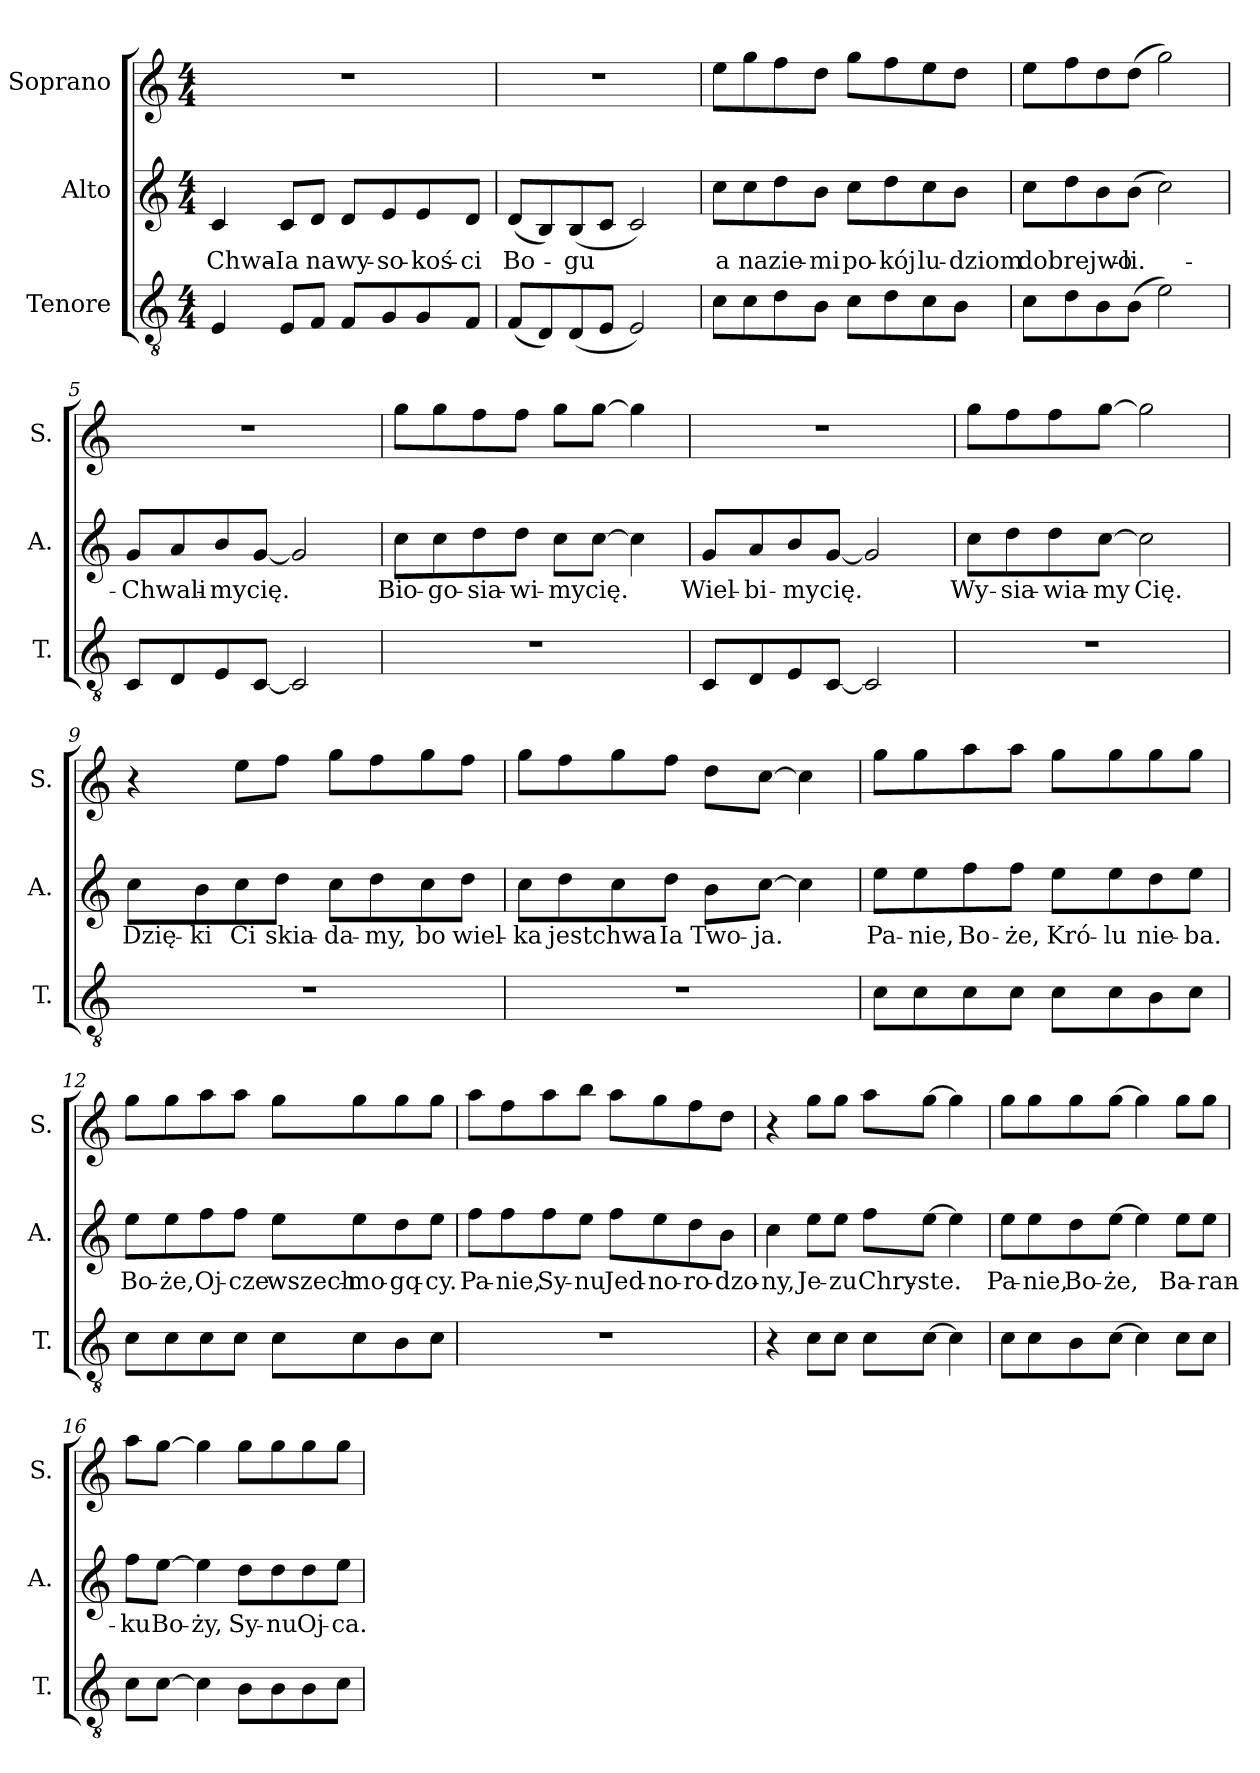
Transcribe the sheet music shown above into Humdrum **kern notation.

**kern	**kern	**text	**kern
*part3	*part2	*part2	*part1
*staff3	*staff2	*staff2	*staff1
*I"Tenore	*I"Alto	*	*I"Soprano
*I'T.	*I'A.	*	*I'S.
!!LO:PB:g=z
*stria5	*stria5	*	*stria5
*clefGv2	*clefG2	*	*clefG2
*M4/4	*M4/4	*	*M4/4
=1	=1	=1	=1
!	!	!LO:LY:b:cj	!
4E/	4c/	Chwa-	1r
!	!	!LO:LY:b:cj	!
8E/L	8c/L	-Ia	.
!	!	!LO:LY:b:cj	!
8F/J	8d/J	na	.
!	!	!LO:LY:b:cj	!
8F/L	8d/L	wy-	.
!	!	!LO:LY:b:cj	!
8G/	8e/	-so-	.
!	!	!LO:LY:b:cj	!
8G/	8e/	-koś-	.
!	!	!LO:LY:b:cj	!
8F/J	8d/J	-ci	.
=2	=2	=2	=2
!	!	!LO:LY:b:cj	!
(<8F/L	(<8d/L	Bo-	1r
8D/)	8B/)	.	.
!	!	!LO:LY:b:cj	!
(<8D/	(<8B/	-gu	.
8E/J	8c/J	.	.
2E/)	2c/)	.	.
=3	=3	=3	=3
!	!	!LO:LY:b:cj	!
8c\L	8cc\L	a	8ee\L
!	!	!LO:LY:b:cj	!
8c\	8cc\	na	8gg\
!	!	!LO:LY:b:cj	!
8d\	8dd\	zie-	8ff\
!	!	!LO:LY:b:cj	!
8B\J	8b\J	-mi	8dd\J
!	!	!LO:LY:b:cj	!
8c\L	8cc\L	po-	8gg\L
!	!	!LO:LY:b:cj	!
8d\	8dd\	-kój	8ff\
!	!	!LO:LY:b:cj	!
8c\	8cc\	lu-	8ee\
!	!	!LO:LY:b:cj	!
8B\J	8b\J	-dziom	8dd\J
!!LO:LB:g=z
=4	=4	=4	=4
!	!	!LO:LY:b	!
*	*^	*	*
8c\L	8cc\L	16ryy	dobrejwo-	8ee\L
.	.	2...ryy	.	.
8d\	8dd\	.	.	8ff\
8B\	8b\	.	.	8dd\
!	!	!	!LO:LY:b:cj	!
(>8B\J	(>8b\J	.	-li.-	(>8dd\J
2e\)	2cc\)	.	.	2gg\)
=5	=5	=5	=5	=5
!	!	!	!LO:LY:b:cj	!
*	*v	*v	*	*
8C/L	8g/L	-Chwali-	1r
8D/	8a/	.	.
!	!	!LO:LY:b	!
8E/	8b/	-mycię.	.
[<8C/J	[<8g/J	.	.
2C/]	2g/]	.	.
=6	=6	=6	=6
!	!	!LO:LY:b:cj	!
1r	8cc\L	Bio-	8gg\L
!	!	!LO:LY:b:cj	!
.	8cc\	-go-	8gg\
!	!	!LO:LY:b:cj	!
.	8dd\	-sia-	8ff\
!	!	!LO:LY:b:cj	!
.	8dd\J	-wi-	8ff\J
!	!	!LO:LY:b	!
.	8cc\L	-mycię.	8gg\L
.	[>8cc\J	.	[>8gg\J
.	4cc\]	.	4gg\]
=7	=7	=7	=7
!	!	!LO:LY:b:cj	!
8C/L	8g/L	Wiel-	1r
!	!	!LO:LY:b:cj	!
8D/	8a/	-bi-	.
!	!	!LO:LY:b	!
8E/	8b/	-mycię.	.
[<8C/J	[<8g/J	.	.
2C/]	2g/]	.	.
!!LO:LB:g=z
=8	=8	=8	=8
!	!	!LO:LY:b:cj	!
1r	8cc\L	Wy-	8gg\L
!	!	!LO:LY:b:cj	!
.	8dd\	-sia-	8ff\
!	!	!LO:LY:b:cj	!
.	8dd\	-wia-	8ff\
!	!	!LO:LY:b:cj	!
.	[>8cc\J	-my	[>8gg\J
!	!	!LO:LY:b:cj	!
.	2cc\]	Cię.	2gg\]
=9	=9	=9	=9
!	!	!LO:LY:b:cj	!
1r	8cc\L	Dzię-	4r
!	!	!LO:LY:b:cj	!
.	8b\	-ki	.
!	!	!LO:LY:b:cj	!
.	8cc\	Ci	8ee\L
!	!	!LO:LY:b:cj	!
.	8dd\J	skia-	8ff\J
!	!	!LO:LY:b:cj	!
.	8cc\L	-da-	8gg\L
!	!	!LO:LY:b:cj	!
.	8dd\	-my,	8ff\
!	!	!LO:LY:b:cj	!
.	8cc\	bo	8gg\
!	!	!LO:LY:b:cj	!
.	8dd\J	wiel-	8ff\J
=10	=10	=10	=10
!	!	!LO:LY:b:cj	!
1r	8cc\L	-ka	8gg\L
!	!	!LO:LY:b	!
.	8dd\	jestchwa-	8ff\
.	8cc\	.	8gg\
!	!	!LO:LY:b:cj	!
.	8dd\J	-Ia	8ff\J
!	!	!LO:LY:b:cj	!
.	8b\L	Two-	8dd\L
!	!	!LO:LY:b:cj	!
.	[>8cc\J	-ja.	[>8cc\J
.	4cc\]	.	4cc\]
!!LO:PB:g=z
=11	=11	=11	=11
!	!	!LO:LY:b:cj	!
8c\L	8ee\L	Pa-	8gg\L
!	!	!LO:LY:b:cj	!
8c\	8ee\	-nie,	8gg\
!	!	!LO:LY:b:cj	!
8c\	8ff\	Bo-	8aa\
!	!	!LO:LY:b:cj	!
8c\J	8ff\J	-że,	8aa\J
!	!	!LO:LY:b:cj	!
8c\L	8ee\L	Kró-	8gg\L
!	!	!LO:LY:b:cj	!
8c\	8ee\	-lu	8gg\
!	!	!LO:LY:b:cj	!
8B\	8dd\	nie-	8gg\
!	!	!LO:LY:b:cj	!
8c\J	8ee\J	-ba.	8gg\J
=12	=12	=12	=12
!	!	!LO:LY:b:cj	!
8c\L	8ee\L	Bo-	8gg\L
!	!	!LO:LY:b:cj	!
8c\	8ee\	-że,	8gg\
!	!	!LO:LY:b:cj	!
8c\	8ff\	Oj-	8aa\
!	!	!LO:LY:b:cj	!
8c\J	8ff\J	-cze	8aa\J
!	!	!LO:LY:b:cj	!
8c\L	8ee\L	wszech-	8gg\L
!	!	!LO:LY:b:cj	!
8c\	8ee\	-mo-	8gg\
!	!	!LO:LY:b:cj	!
8B\	8dd\	-gq-	8gg\
!	!	!LO:LY:b:cj	!
8c\J	8ee\J	-cy.	8gg\J
!!LO:LB:g=z
=13	=13	=13	=13
!	!	!LO:LY:b:cj	!
1r	8ff\L	Pa-	8aa\L
!	!	!LO:LY:b:cj	!
.	8ff\	-nie,	8ff\
!	!	!LO:LY:b:cj	!
.	8ff\	Sy-	8aa\
!	!	!LO:LY:b:cj	!
.	8ee\J	-nu	8bb\J
!	!	!LO:LY:b:cj	!
.	8ff\L	Jed-	8aa\L
!	!	!LO:LY:b:cj	!
.	8ee\	-no-	8gg\
!	!	!LO:LY:b:cj	!
.	8dd\	-ro-	8ff\
!	!	!LO:LY:b:cj	!
.	8b\J	-dzo-	8dd\J
=14	=14	=14	=14
!	!	!LO:LY:b:cj	!
4r	4cc\	-ny,	4r
!	!	!LO:LY:b:cj	!
8c\L	8ee\L	Je-	8gg\L
!	!	!LO:LY:b:cj	!
8c\J	8ee\J	-zu	8gg\J
!	!	!LO:LY:b:cj	!
8c\L	8ff\L	Chry-	8aa\L
!	!	!LO:LY:b:cj	!
[>8c\J	[>8ee\J	-ste.	[>8gg\J
4c\]	4ee\]	.	4gg\]
=15	=15	=15	=15
!	!	!LO:LY:b:cj	!
8c\L	8ee\L	Pa-	8gg\L
!	!	!LO:LY:b:cj	!
8c\	8ee\	-nie,	8gg\
!	!	!LO:LY:b:cj	!
8B\	8dd\	Bo-	8gg\
!	!	!LO:LY:b:cj	!
[>8c\J	[>8ee\J	-że,	[>8gg\J
4c\]	4ee\]	.	4gg\]
!	!	!LO:LY:b:cj	!
8c\L	8ee\L	Ba-	8gg\L
!	!	!LO:LY:b:cj	!
8c\J	8ee\J	-ran-	8gg\J
!!LO:LB:g=z
=16	=16	=16	=16
!	!	!LO:LY:b:cj	!
8c\L	8ff\L	-ku	8aa\L
!	!	!LO:LY:b:cj	!
[>8c\J	[>8ee\J	Bo-	[>8gg\J
!	!	!LO:LY:b:cj	!
4c\]	4ee\]	-ży,	4gg\]
!	!	!LO:LY:b:cj	!
8B\L	8dd\L	Sy-	8gg\L
!	!	!LO:LY:b:cj	!
8B\	8dd\	-nu	8gg\
!	!	!LO:LY:b:cj	!
8B\	8dd\	Oj-	8gg\
!	!	!LO:LY:b:cj	!
8c\J	8ee\J	-ca.	8gg\J
=	=	=	=
*-	*-	*-	*-
